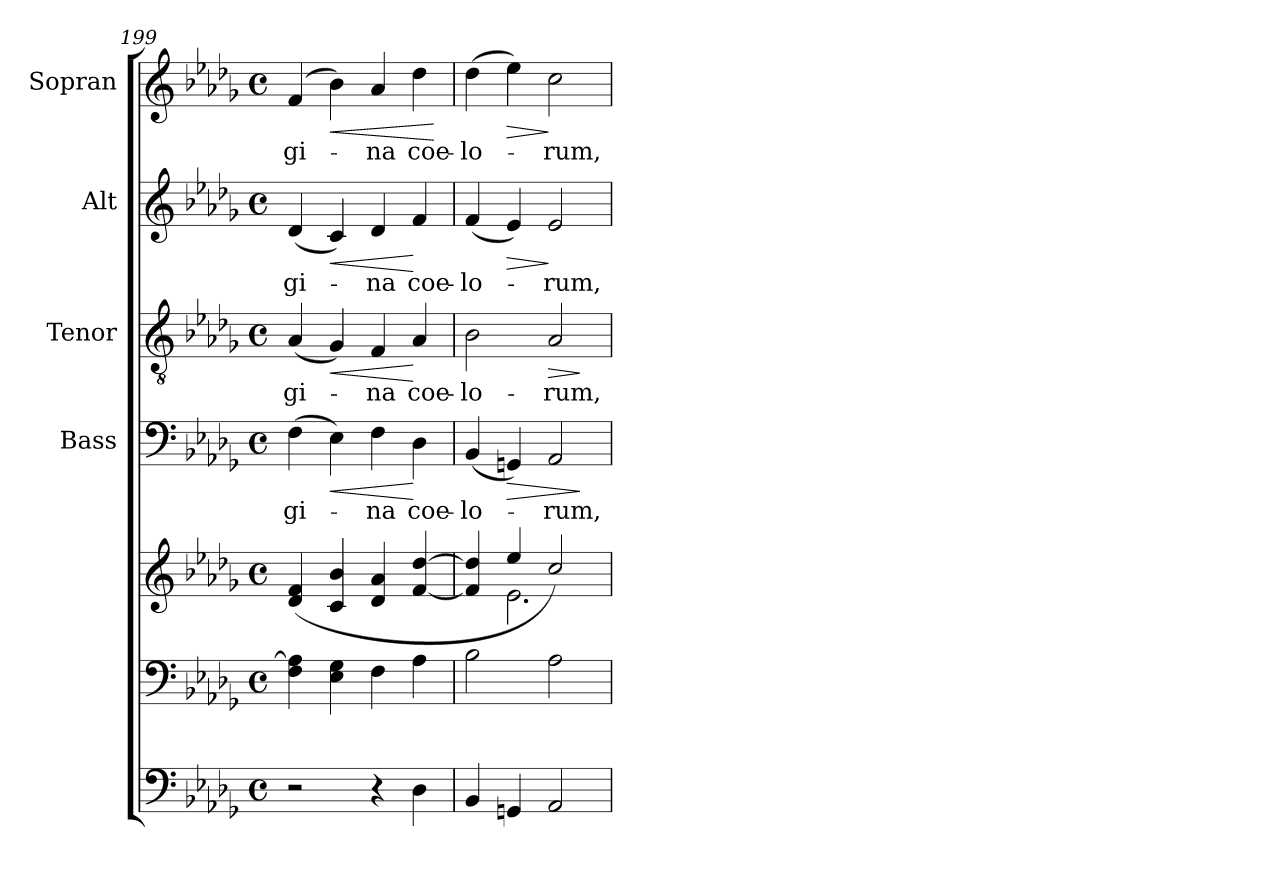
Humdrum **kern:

**kern	**kern	**kern	**kern	**text	**dynam	**kern	**text	**dynam	**kern	**text	**dynam	**kern	**text	**dynam
*part6	*part5	*part5	*part4	*part4	*part4	*part3	*part3	*part3	*part2	*part2	*part2	*part1	*part1	*part1
*staff7	*staff6	*staff5	*staff4	*staff4	*staff4	*staff3	*staff3	*staff3	*staff2	*staff2	*staff2	*staff1	*staff1	*staff1
*	*	*	*I"Bass	*	*	*I"Tenor	*	*	*I"Alt	*	*	*I"Sopran	*	*
*	*	*	*I'B.	*	*	*I'T.	*	*	*I'A.	*	*	*I'S.	*	*
*clefF4	*clefF4	*clefG2	*clefF4	*	*	*clefGv2	*	*	*clefG2	*	*	*clefG2	*	*
*k[b-e-a-d-g-]	*k[b-e-a-d-g-]	*k[b-e-a-d-g-]	*k[b-e-a-d-g-]	*	*	*k[b-e-a-d-g-]	*	*	*k[b-e-a-d-g-]	*	*	*k[b-e-a-d-g-]	*	*
*D-:	*D-:	*D-:	*D-:	*	*	*D-:	*	*	*D-:	*	*	*D-:	*	*
*M4/4	*M4/4	*M4/4	*M4/4	*	*	*M4/4	*	*	*M4/4	*	*	*M4/4	*	*
*met(c)	*met(c)	*met(c)	*met(c)	*	*	*met(c)	*	*	*met(c)	*	*	*met(c)	*	*
=199	=199	=199	=199	=199	=199	=199	=199	=199	=199	=199	=199	=199	=199	=199
!	!	!	!	!LO:LY:b	!	!	!LO:LY:b	!	!	!LO:LY:b	!	!	!LO:LY:b	!
2r	4F\ 4A-\]	(4d-/ 4f/	(>4F\	-gi-	.	(<4A-/	-gi-	.	(<4d-/	-gi-	.	(4f/	-gi-	.
!	!	!	!	!	!LO:HP:b	!	!	!LO:HP:b	!	!	!LO:HP:b	!	!	!LO:HP:b
.	4E-\ 4G-\	4c/ 4b-/	4E-\)	.	<	4G-/)	.	<	4c/)	.	<	4b-\)	.	<
!	!	!	!	!LO:LY:b	!	!	!LO:LY:b	!	!	!LO:LY:b	!	!	!LO:LY:b	!
4r	4F\	4d-/ 4a-/	4F\	-na	.	4F/	-na	.	4d-/	-na	.	4a-/	-na	.
!	!	!	!	!LO:LY:b	!	!	!LO:LY:b	!	!	!LO:LY:b	!	!	!LO:LY:b	!
4D-\	4A-\	[4f/ [4dd-/	4D-\	coe-	[	4A-/	coe-	[	4f/	coe-	[	4dd-\	coe-	.
.	.	.	.	.	.	.	.	.	.	.	.	.	.	[
=200	=200	=200	=200	=200	=200	=200	=200	=200	=200	=200	=200	=200	=200	=200
*	*	*^	*	*	*	*	*	*	*	*	*	*	*	*
!	!	!	!	!	!LO:LY:b	!	!	!LO:LY:b	!	!	!LO:LY:b	!	!	!LO:LY:b	!
4BB-/	2B-\	4f/] 4dd-/]	4ryy	(<4BB-/	-lo-	.	2B-\	-lo-	.	(<4f/	-lo-	.	(>4dd-\	-lo-	.
!	!	!	!	!	!	!LO:HP:b	!	!	!	!	!	!LO:HP:b	!	!	!LO:HP:b
4GGn/	.	4ee-/	2.e-\	4GGn/)	.	>	.	.	.	4e-/)	.	>	4ee-\)	.	>
!	!	!	!	!	!LO:LY:b	!	!	!LO:LY:b	!LO:HP:b	!	!LO:LY:b	!	!	!LO:LY:b	!
2AA-/	2A-\	2cc/)	.	2AA-/	-rum,	.	2A-/	-rum,	>	2e-/	-rum,	]	2cc\	-rum,	]
*	*	*v	*v	*	*	*	*	*	*	*	*	*	*	*	*
.	.	.	.	.	]	.	.	]	.	.	.	.	.	.
=	=	=	=	=	=	=	=	=	=	=	=	=	=	=
*-	*-	*-	*-	*-	*-	*-	*-	*-	*-	*-	*-	*-	*-	*-
